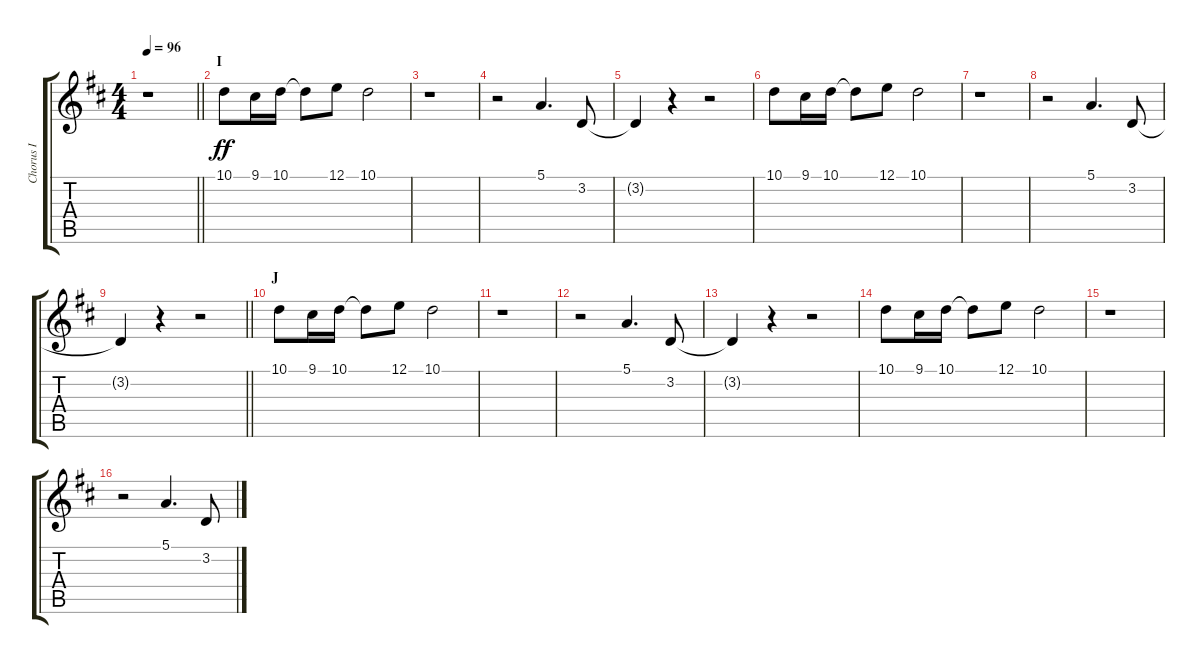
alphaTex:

\track ("Chorus I" "Chorus I") {instrument voiceoohs}
\staff {score tabs}
\tuning (E4 B3 G3 D3 A2 E2) {hide}
\ts (4 4)
\tempo 96
\clef g2
\barLineRight lightlight
\ks d
r.1{dy f} |
\section ("" "I")
10.1.8{dy ff} 9.1.16 10.1.16 10.1{t}.8 12.1.8 10.1.2 |
r.1 |
r.2 5.1.4{d} 3.2.8 |
3.2{t}.4 r.4 r.2 |
10.1.8 9.1.16 10.1.16 10.1{t}.8 12.1.8 10.1.2 |
r.1 |
r.2 5.1.4{d} 3.2.8 |
\barLineRight lightlight
3.2{t}.4 r.4 r.2 |
\section ("" "J")
10.1.8 9.1.16 10.1.16 10.1{t}.8 12.1.8 10.1.2 |
r.1 |
r.2 5.1.4{d} 3.2.8 |
3.2{t}.4 r.4 r.2 |
10.1.8 9.1.16 10.1.16 10.1{t}.8 12.1.8 10.1.2 |
r.1 |
r.2 5.1.4{d} 3.2.8
